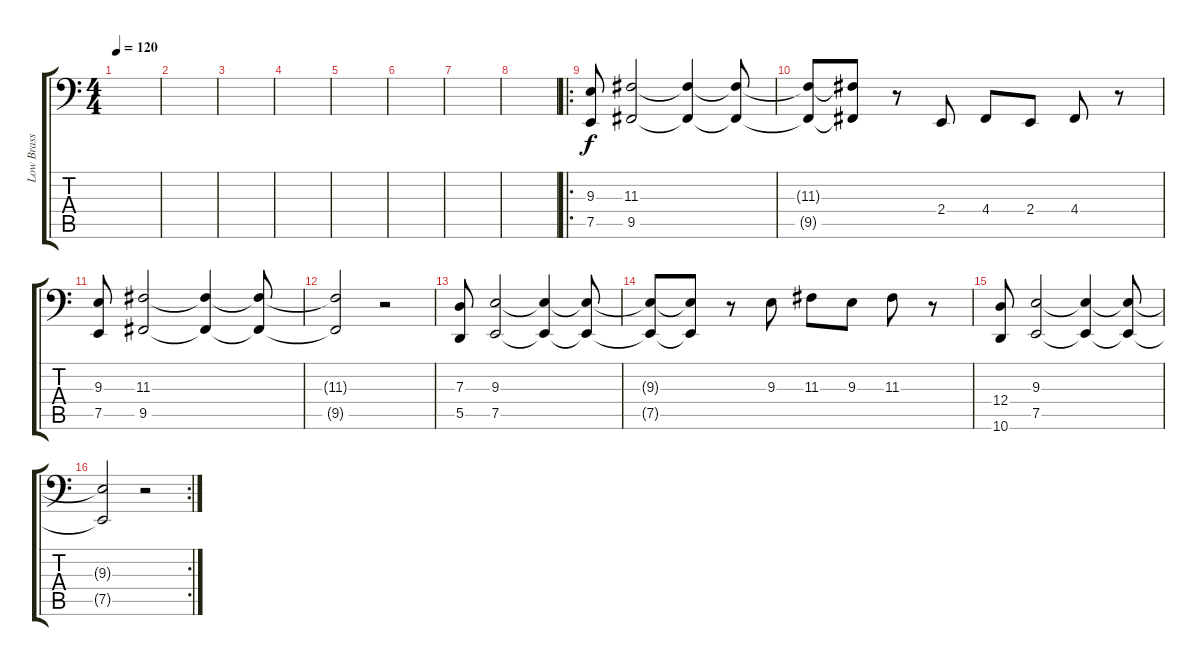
\track ("Low Brass" "Low Brass") {instrument synthbrass2}
\staff {score tabs}
\tuning (E3 B2 G2 D2 A1 E1) {hide}
\ts (4 4)
\tempo 120
\clef f4
\ks c
|
|
|
|
|
|
|
|
\ro
(9.3 7.5).8 (11.3 9.5).2 (11.3{t} 9.5{t}).4 (11.3{t} 9.5{t}).8 |
(11.3{t} 9.5{t}).8 (11.3{t} 9.5{t}).8 r.8 2.4.8 4.4.8 2.4.8 4.4.8 r.8 |
(9.3 7.5).8 (11.3 9.5).2 (11.3{t} 9.5{t}).4 (11.3{t} 9.5{t}).8 |
(11.3{t} 9.5{t}).2 r.2 |
(7.3 5.5).8 (9.3 7.5).2 (9.3{t} 7.5{t}).4 (9.3{t} 7.5{t}).8 |
(9.3{t} 7.5{t}).8 (9.3{t} 7.5{t}).8 r.8 9.3.8 11.3.8 9.3.8 11.3.8 r.8 |
(12.4 10.6).8 (9.3 7.5).2 (9.3{t} 7.5{t}).4 (9.3{t} 7.5{t}).8 |
\rc 2
(9.3{t} 7.5{t}).2 r.2
